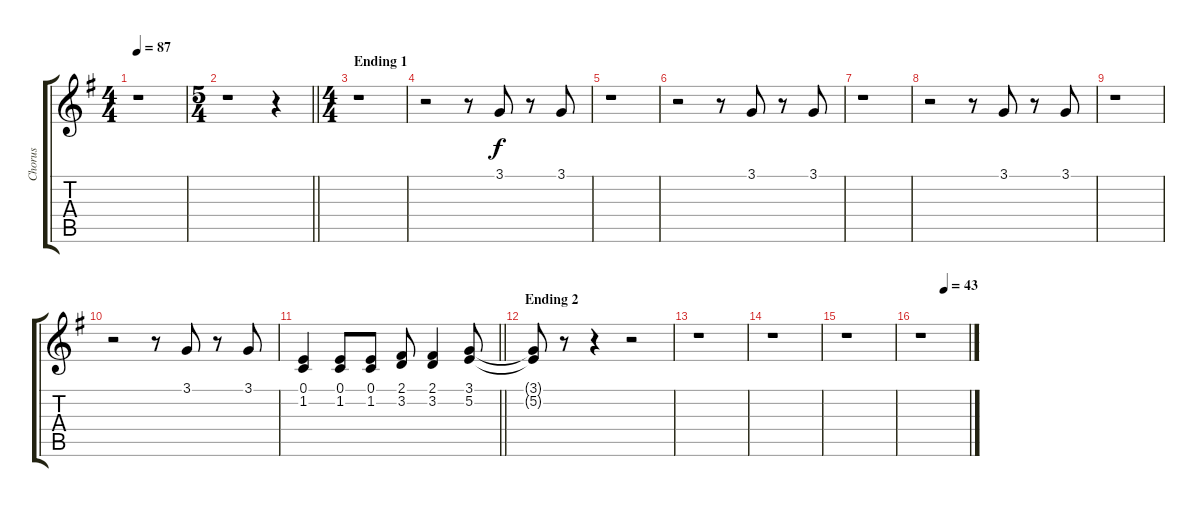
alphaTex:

\track ("Chorus" "Chorus") {instrument sopranosax}
\staff {score tabs}
\tuning (E4 B3 G3 D3 A2 E2) {hide}
\ts (4 4)
\tempo 87
\clef g2
\ks g
r.1{dy f} |
\ts (5 4)
\barLineRight lightlight
r.1 r.4 |
\ts (4 4)
\section ("" "Ending 1")
r.1 |
r.2 r.8 3.1.8 r.8 3.1.8 |
r.1 |
r.2 r.8 3.1.8 r.8 3.1.8 |
r.1 |
r.2 r.8 3.1.8 r.8 3.1.8 |
r.1 |
r.2 r.8 3.1.8 r.8 3.1.8 |
\barLineRight lightlight
(0.1 1.2).4 (0.1 1.2).8 (0.1 1.2).8 (2.1 3.2).8 (2.1 3.2).4 (3.1 5.2).8 |
\section ("" "Ending 2")
(3.1{t} 5.2{t}).8 r.8 r.4 r.2 |
r.1 |
r.1 |
r.1 |
\tempo (43 0.5)
r.1
